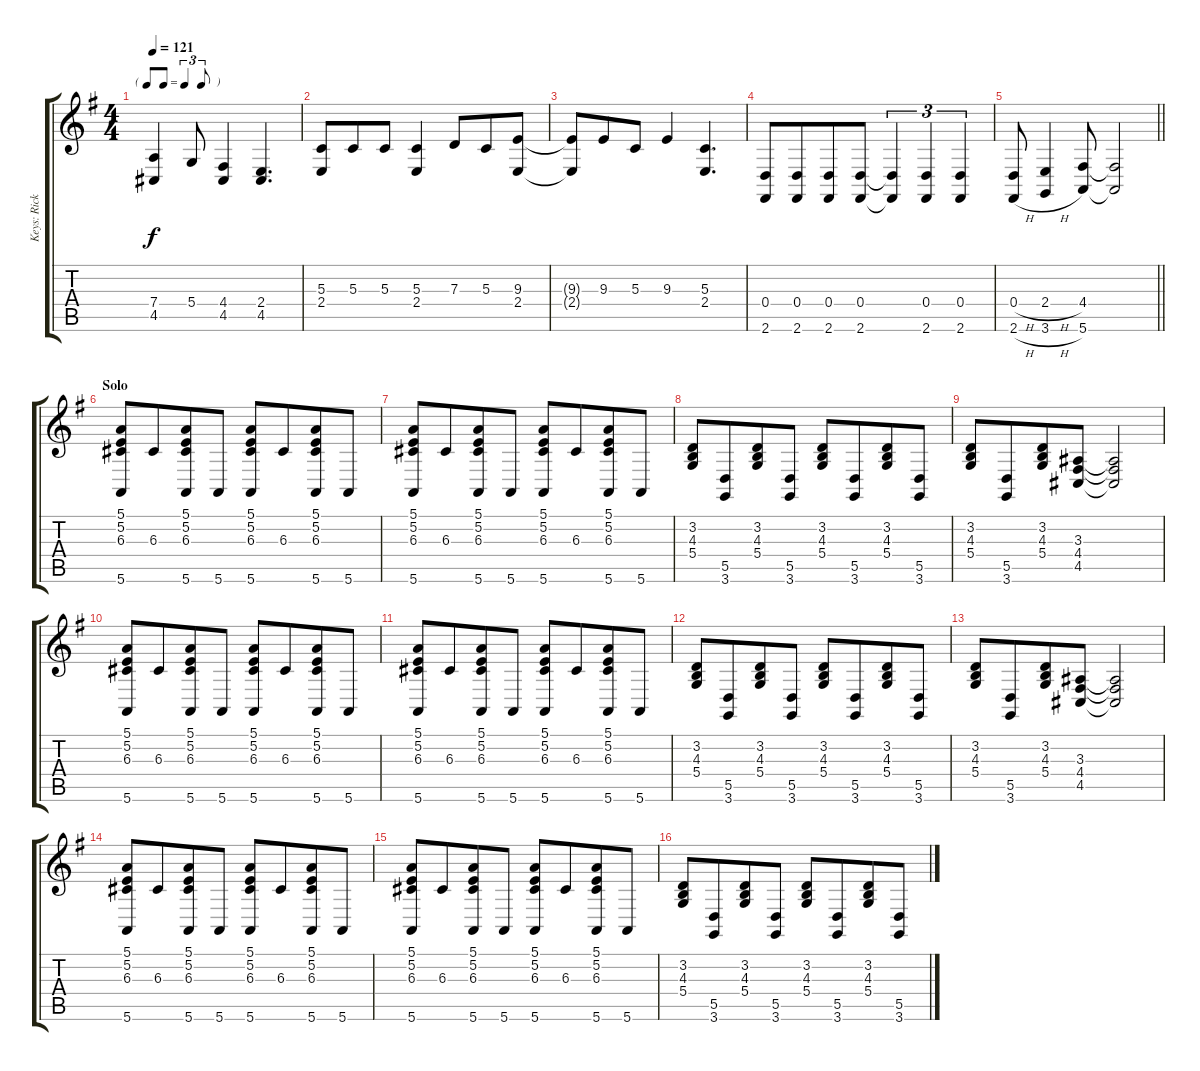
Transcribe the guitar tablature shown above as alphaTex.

\track ("Keys: Rick" "Keys: Rick") {instrument electricgrandpiano}
\staff {score tabs}
\tuning (E4 B3 G3 D3 A2 E2) {hide}
\ts (4 4)
\tf triplet8th
\tempo 121
\clef g2
\ks g
(7.4 4.5).4{dy f} 5.4.8 (4.4 4.5).4 (2.4 4.5).4{d} |
(5.3 2.4).8 5.3.8{beam merge} 5.3.8 (5.3 2.4).4 7.3.8{beam merge} 5.3.8 (9.3 2.4).8 |
(9.3{t} 2.4{t}).8 9.3.8{beam merge} 5.3.8 9.3.4 (5.3 2.4).4{d} |
(0.4 2.6).8 (0.4 2.6).8{beam merge} (0.4 2.6).8 (0.4 2.6).8 (0.4{t} 2.6{t}).4{tu (3 2)} (0.4 2.6).4{tu (3 2)} (0.4 2.6).4{tu (3 2)} |
\barLineRight lightlight
(0.4{h} 2.6{h}).8 (2.4{h} 3.6{h}).4 (4.4 5.6).8 (4.4{t} 5.6{t}).2 |
\section ("" "Solo")
(5.1 5.2 6.3 5.6).8 6.3.8{beam merge} (5.1 5.2 6.3 5.6).8 5.6.8{beam split} (5.1 5.2 6.3 5.6).8 6.3.8{beam merge} (5.1 5.2 6.3 5.6).8 5.6.8 |
(5.1 5.2 6.3 5.6).8 6.3.8{beam merge} (5.1 5.2 6.3 5.6).8 5.6.8{beam split} (5.1 5.2 6.3 5.6).8 6.3.8{beam merge} (5.1 5.2 6.3 5.6).8 5.6.8 |
(3.2 4.3 5.4).8 (5.5 3.6).8{beam merge} (3.2 4.3 5.4).8 (5.5 3.6).8{beam split} (3.2 4.3 5.4).8 (5.5 3.6).8{beam merge} (3.2 4.3 5.4).8 (5.5 3.6).8 |
(3.2 4.3 5.4).8 (5.5 3.6).8{beam merge} (3.2 4.3 5.4).8 (3.3 4.4 4.5).8 (3.3{t} 4.4{t} 4.5{t}).2 |
(5.1 5.2 6.3 5.6).8 6.3.8{beam merge} (5.1 5.2 6.3 5.6).8 5.6.8{beam split} (5.1 5.2 6.3 5.6).8 6.3.8{beam merge} (5.1 5.2 6.3 5.6).8 5.6.8 |
(5.1 5.2 6.3 5.6).8 6.3.8{beam merge} (5.1 5.2 6.3 5.6).8 5.6.8{beam split} (5.1 5.2 6.3 5.6).8 6.3.8{beam merge} (5.1 5.2 6.3 5.6).8 5.6.8 |
(3.2 4.3 5.4).8 (5.5 3.6).8{beam merge} (3.2 4.3 5.4).8 (5.5 3.6).8{beam split} (3.2 4.3 5.4).8 (5.5 3.6).8{beam merge} (3.2 4.3 5.4).8 (5.5 3.6).8 |
(3.2 4.3 5.4).8 (5.5 3.6).8{beam merge} (3.2 4.3 5.4).8 (3.3 4.4 4.5).8 (3.3{t} 4.4{t} 4.5{t}).2 |
(5.1 5.2 6.3 5.6).8 6.3.8{beam merge} (5.1 5.2 6.3 5.6).8 5.6.8{beam split} (5.1 5.2 6.3 5.6).8 6.3.8{beam merge} (5.1 5.2 6.3 5.6).8 5.6.8 |
(5.1 5.2 6.3 5.6).8 6.3.8{beam merge} (5.1 5.2 6.3 5.6).8 5.6.8{beam split} (5.1 5.2 6.3 5.6).8 6.3.8{beam merge} (5.1 5.2 6.3 5.6).8 5.6.8 |
(3.2 4.3 5.4).8 (5.5 3.6).8{beam merge} (3.2 4.3 5.4).8 (5.5 3.6).8{beam split} (3.2 4.3 5.4).8 (5.5 3.6).8{beam merge} (3.2 4.3 5.4).8 (5.5 3.6).8
